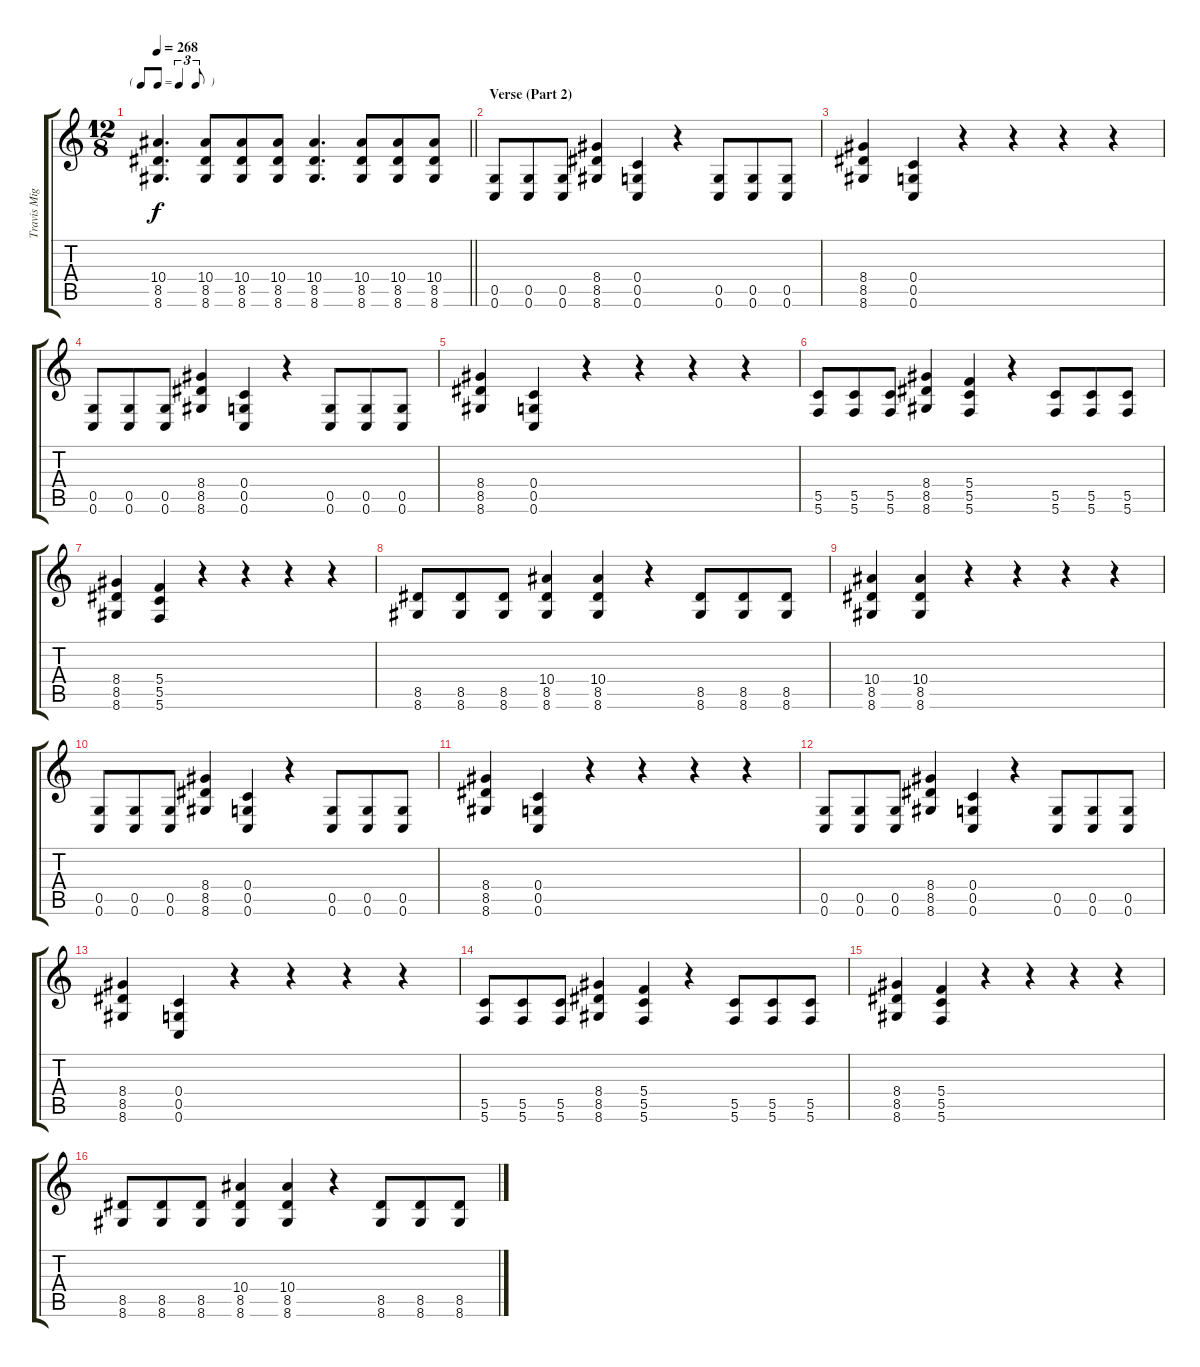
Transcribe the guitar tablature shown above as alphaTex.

\track ("Travis Miguel" "Travis Mig") {instrument distortionguitar}
\staff {score tabs}
\tuning (D4 A3 F3 C3 G2 C2) {hide}
\ts (12 8)
\tf triplet8th
\tempo 268
\clef g2
\barLineRight lightlight
\ks c
(10.4 8.5 8.6).4{d dy f} (10.4 8.5 8.6).8 (10.4 8.5 8.6).8 (10.4 8.5 8.6).8 (10.4 8.5 8.6).4{d} (10.4 8.5 8.6).8 (10.4 8.5 8.6).8 (10.4 8.5 8.6).8 |
\section ("" "Verse (Part 2)")
(0.5 0.6).8 (0.5 0.6).8 (0.5 0.6).8 (8.4 8.5 8.6).4 (0.4 0.5 0.6).4 r.4 (0.5 0.6).8 (0.5 0.6).8 (0.5 0.6).8 |
(8.4 8.5 8.6).4 (0.4 0.5 0.6).4 r.4 r.4 r.4 r.4 |
(0.5 0.6).8 (0.5 0.6).8 (0.5 0.6).8 (8.4 8.5 8.6).4 (0.4 0.5 0.6).4 r.4 (0.5 0.6).8 (0.5 0.6).8 (0.5 0.6).8 |
(8.4 8.5 8.6).4 (0.4 0.5 0.6).4 r.4 r.4 r.4 r.4 |
(5.5 5.6).8 (5.5 5.6).8 (5.5 5.6).8 (8.4 8.5 8.6).4 (5.4 5.5 5.6).4 r.4 (5.5 5.6).8 (5.5 5.6).8 (5.5 5.6).8 |
(8.4 8.5 8.6).4 (5.4 5.5 5.6).4 r.4 r.4 r.4 r.4 |
(8.5 8.6).8 (8.5 8.6).8 (8.5 8.6).8 (10.4 8.5 8.6).4 (10.4 8.5 8.6).4 r.4 (8.5 8.6).8 (8.5 8.6).8 (8.5 8.6).8 |
(10.4 8.5 8.6).4 (10.4 8.5 8.6).4 r.4 r.4 r.4 r.4 |
(0.5 0.6).8 (0.5 0.6).8 (0.5 0.6).8 (8.4 8.5 8.6).4 (0.4 0.5 0.6).4 r.4 (0.5 0.6).8 (0.5 0.6).8 (0.5 0.6).8 |
(8.4 8.5 8.6).4 (0.4 0.5 0.6).4 r.4 r.4 r.4 r.4 |
(0.5 0.6).8 (0.5 0.6).8 (0.5 0.6).8 (8.4 8.5 8.6).4 (0.4 0.5 0.6).4 r.4 (0.5 0.6).8 (0.5 0.6).8 (0.5 0.6).8 |
(8.4 8.5 8.6).4 (0.4 0.5 0.6).4 r.4 r.4 r.4 r.4 |
(5.5 5.6).8 (5.5 5.6).8 (5.5 5.6).8 (8.4 8.5 8.6).4 (5.4 5.5 5.6).4 r.4 (5.5 5.6).8 (5.5 5.6).8 (5.5 5.6).8 |
(8.4 8.5 8.6).4 (5.4 5.5 5.6).4 r.4 r.4 r.4 r.4 |
(8.5 8.6).8 (8.5 8.6).8 (8.5 8.6).8 (10.4 8.5 8.6).4 (10.4 8.5 8.6).4 r.4 (8.5 8.6).8 (8.5 8.6).8 (8.5 8.6).8
